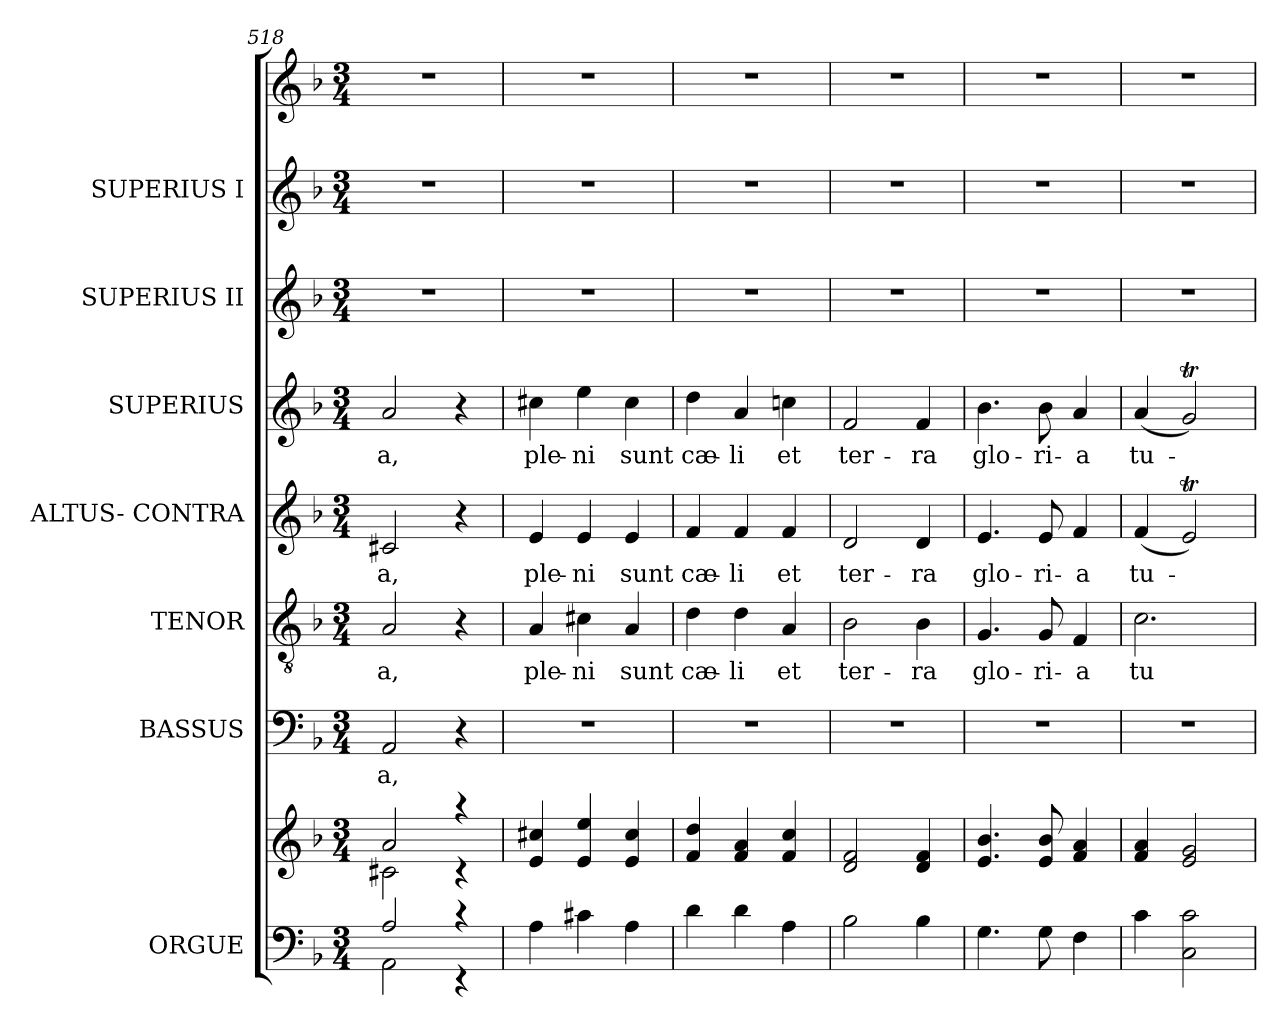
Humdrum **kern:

**kern	**kern	**kern	**text	**kern	**text	**kern	**text	**kern	**text	**kern	**kern	**kern
*part8	*part8	*part7	*part7	*part6	*part6	*part5	*part5	*part4	*part4	*part3	*part2	*part1
*staff9	*staff8	*staff7	*staff7	*staff6	*staff6	*staff5	*staff5	*staff4	*staff4	*staff3	*staff2	*staff1
*I"ORGUE	*	*I"BASSUS	*	*I"TENOR	*	*I"ALTUS- CONTRA	*	*I"SUPERIUS	*	*I"SUPERIUS II	*I"SUPERIUS I	*
*	*	*	*	*	*	*	*	*	*	*I'S II	*I'S I	*
*clefF4	*clefG2	*clefF4	*	*clefGv2	*	*clefG2	*	*clefG2	*	*clefG2	*clefG2	*clefG2
*k[b-]	*k[b-]	*k[b-]	*	*k[b-]	*	*k[b-]	*	*k[b-]	*	*k[b-]	*k[b-]	*k[b-]
*d:	*d:	*d:	*	*d:	*	*d:	*	*d:	*	*d:	*d:	*d:
*M3/4	*M3/4	*M3/4	*	*M3/4	*	*M3/4	*	*M3/4	*	*M3/4	*M3/4	*M3/4
=518	=518	=518	=518	=518	=518	=518	=518	=518	=518	=518	=518	=518
*^	*^	*	*	*	*	*	*	*	*	*	*	*
!	!	!	!	!	!LO:LY:b	!	!LO:LY:b	!	!LO:LY:b	!	!LO:LY:b	!	!	!
2A/	2AA\	2a/	2c#X\	2AA/	-a,	2A/	-a,	2c#X/	-a,	2a/	-a,	2.r	2.r	2.r
4rc	4rEE	4raa	4rc	4r	.	4r	.	4r	.	4r	.	.	.	.
!!LO:PB:g=z
=519	=519	=519	=519	=519	=519	=519	=519	=519	=519	=519	=519	=519	=519	=519
!	!	!	!	!	!	!	!LO:LY:b	!	!LO:LY:b	!	!LO:LY:b	!	!	!
*v	*v	*	*	*	*	*	*	*	*	*	*	*	*	*
*	*v	*v	*	*	*	*	*	*	*	*	*	*	*
4A\	4e/ 4cc#X/	2.r	.	4A/	ple-	4e/	ple-	4cc#X\	ple-	2.r	2.r	2.r
!	!	!	!	!	!LO:LY:b	!	!LO:LY:b	!	!LO:LY:b	!	!	!
4c#X\	4e/ 4ee/	.	.	4c#X\	-ni	4e/	-ni	4ee\	-ni	.	.	.
!	!	!	!	!	!LO:LY:b	!	!LO:LY:b	!	!LO:LY:b	!	!	!
4A\	4e/ 4cc#/	.	.	4A/	sunt	4e/	sunt	4cc#\	sunt	.	.	.
=520	=520	=520	=520	=520	=520	=520	=520	=520	=520	=520	=520	=520
!	!	!	!	!	!LO:LY:b	!	!LO:LY:b	!	!LO:LY:b	!	!	!
4d\	4f/ 4dd/	2.r	.	4d\	cæ-	4f/	cæ-	4dd\	cæ-	2.r	2.r	2.r
!	!	!	!	!	!LO:LY:b	!	!LO:LY:b	!	!LO:LY:b	!	!	!
4d\	4f/ 4a/	.	.	4d\	-li	4f/	-li	4a/	-li	.	.	.
!	!	!	!	!	!LO:LY:b	!	!LO:LY:b	!	!LO:LY:b	!	!	!
4A\	4f/ 4cc/	.	.	4A/	et	4f/	et	4ccn\	et	.	.	.
=521	=521	=521	=521	=521	=521	=521	=521	=521	=521	=521	=521	=521
!	!	!	!	!	!LO:LY:b	!	!LO:LY:b	!	!LO:LY:b	!	!	!
2B-\	2d/ 2f/	2.r	.	2B-\	ter-	2d/	ter-	2f/	ter-	2.r	2.r	2.r
!	!	!	!	!	!LO:LY:b	!	!LO:LY:b	!	!LO:LY:b	!	!	!
4B-\	4d/ 4f/	.	.	4B-\	-ra	4d/	-ra	4f/	-ra	.	.	.
=522	=522	=522	=522	=522	=522	=522	=522	=522	=522	=522	=522	=522
!	!	!	!	!	!LO:LY:b	!	!LO:LY:b	!	!LO:LY:b	!	!	!
4.G\	4.e/ 4.b-/	2.r	.	4.G/	glo-	4.e/	glo-	4.b-\	glo-	2.r	2.r	2.r
!	!	!	!	!	!LO:LY:b	!	!LO:LY:b	!	!LO:LY:b	!	!	!
8G\	8e/ 8b-/	.	.	8G/	-ri-	8e/	-ri-	8b-\	-ri-	.	.	.
!	!	!	!	!	!LO:LY:b	!	!LO:LY:b	!	!LO:LY:b	!	!	!
4F\	4f/ 4a/	.	.	4F/	-a	4f/	-a	4a/	-a	.	.	.
=523	=523	=523	=523	=523	=523	=523	=523	=523	=523	=523	=523	=523
!	!	!	!	!	!LO:LY:b	!	!LO:LY:b	!	!LO:LY:b	!	!	!
4c\	4f/ 4a/	2.r	.	2.c\	tu-	(<4f/	tu-	(<4a/	tu-	2.r	2.r	2.r
2C\ 2c\	2e/ 2g/	.	.	.	.	2et/)	.	2gT/)	.	.	.	.
=	=	=	=	=	=	=	=	=	=	=	=	=
*-	*-	*-	*-	*-	*-	*-	*-	*-	*-	*-	*-	*-
